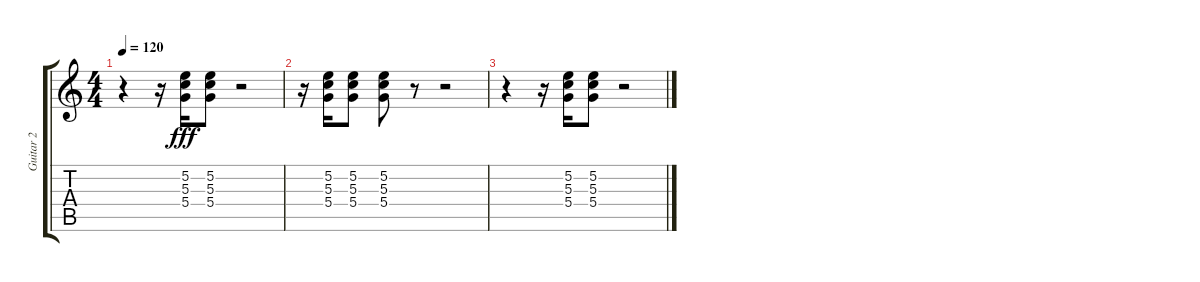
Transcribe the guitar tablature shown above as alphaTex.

\track ("Guitar 2" "Guitar 2") {instrument overdrivenguitar}
\staff {score tabs}
\tuning (E4 B3 G3 D3 A2 E2) {hide}
\ts (4 4)
\tempo 120
\clef g2
\ks c
r.4{dy fff} r.16 (5.2 5.3 5.4).16 (5.2 5.3 5.4).8 r.2 |
r.16 (5.2 5.3 5.4).16 (5.2 5.3 5.4).8 (5.2 5.3 5.4).8 r.8 r.2 |
r.4 r.16 (5.2 5.3 5.4).16 (5.2 5.3 5.4).8 r.2
